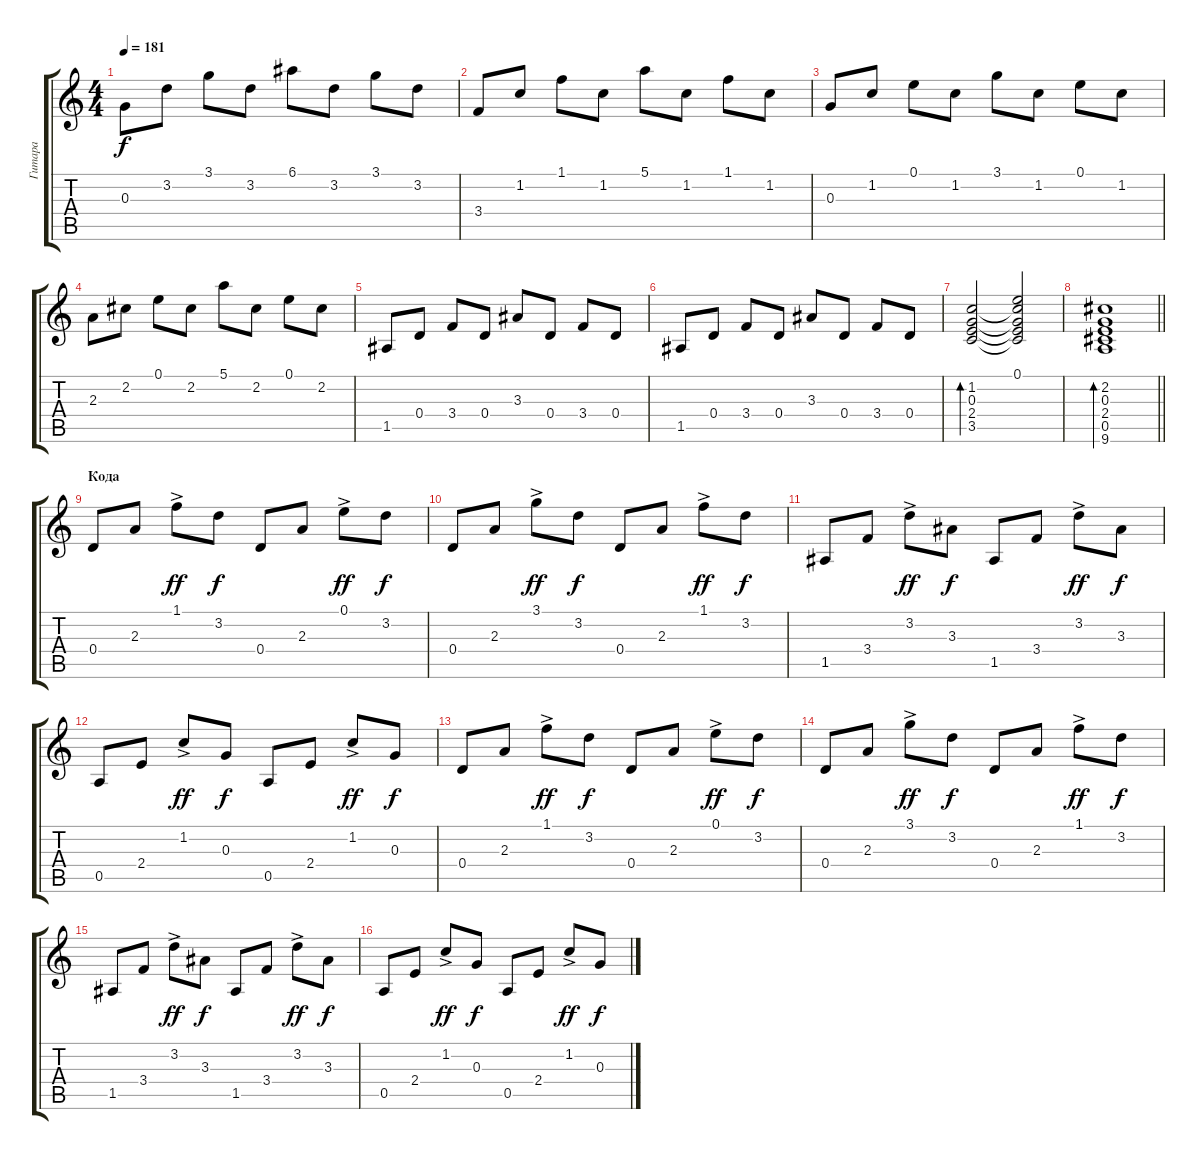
\track ("Гитара" "Гитара") {instrument acousticguitarsteel}
\staff {score tabs}
\tuning (E4 B3 G3 D3 A2 E2) {hide}
\ts (4 4)
\tempo 181
\clef g2
\ks c
0.3.8{dy f} 3.2.8 3.1.8 3.2.8 6.1.8 3.2.8 3.1.8 3.2.8 |
3.4.8 1.2.8 1.1.8 1.2.8 5.1.8 1.2.8 1.1.8 1.2.8 |
0.3.8 1.2.8 0.1.8 1.2.8 3.1.8 1.2.8 0.1.8 1.2.8 |
2.3.8 2.2.8 0.1.8 2.2.8 5.1.8 2.2.8 0.1.8 2.2.8 |
1.5.8 0.4.8 3.4.8 0.4.8 3.3.8 0.4.8 3.4.8 0.4.8 |
1.5.8 0.4.8 3.4.8 0.4.8 3.3.8 0.4.8 3.4.8 0.4.8 |
(1.2 0.3 2.4 3.5).2{bd 480} (0.1 1.2{t} 0.3{t} 2.4{t} 3.5{t}).2 |
\barLineRight lightlight
(2.2 0.3 2.4 0.5 9.6).1{bd 480} |
\section ("" "Кода")
0.4.8 2.3.8 1.1{ac}.8{dy ff} 3.2.8{dy f} 0.4.8 2.3.8 0.1{ac}.8{dy ff} 3.2.8{dy f} |
0.4.8 2.3.8 3.1{ac}.8{dy ff} 3.2.8{dy f} 0.4.8 2.3.8 1.1{ac}.8{dy ff} 3.2.8{dy f} |
1.5.8 3.4.8 3.2{ac}.8{dy ff} 3.3.8{dy f} 1.5.8 3.4.8 3.2{ac}.8{dy ff} 3.3.8{dy f} |
0.5.8 2.4.8 1.2{ac}.8{dy ff} 0.3.8{dy f} 0.5.8 2.4.8 1.2{ac}.8{dy ff} 0.3.8{dy f} |
0.4.8 2.3.8 1.1{ac}.8{dy ff} 3.2.8{dy f} 0.4.8 2.3.8 0.1{ac}.8{dy ff} 3.2.8{dy f} |
0.4.8 2.3.8 3.1{ac}.8{dy ff} 3.2.8{dy f} 0.4.8 2.3.8 1.1{ac}.8{dy ff} 3.2.8{dy f} |
1.5.8 3.4.8 3.2{ac}.8{dy ff} 3.3.8{dy f} 1.5.8 3.4.8 3.2{ac}.8{dy ff} 3.3.8{dy f} |
0.5.8 2.4.8 1.2{ac}.8{dy ff} 0.3.8{dy f} 0.5.8 2.4.8 1.2{ac}.8{dy ff} 0.3.8{dy f}
